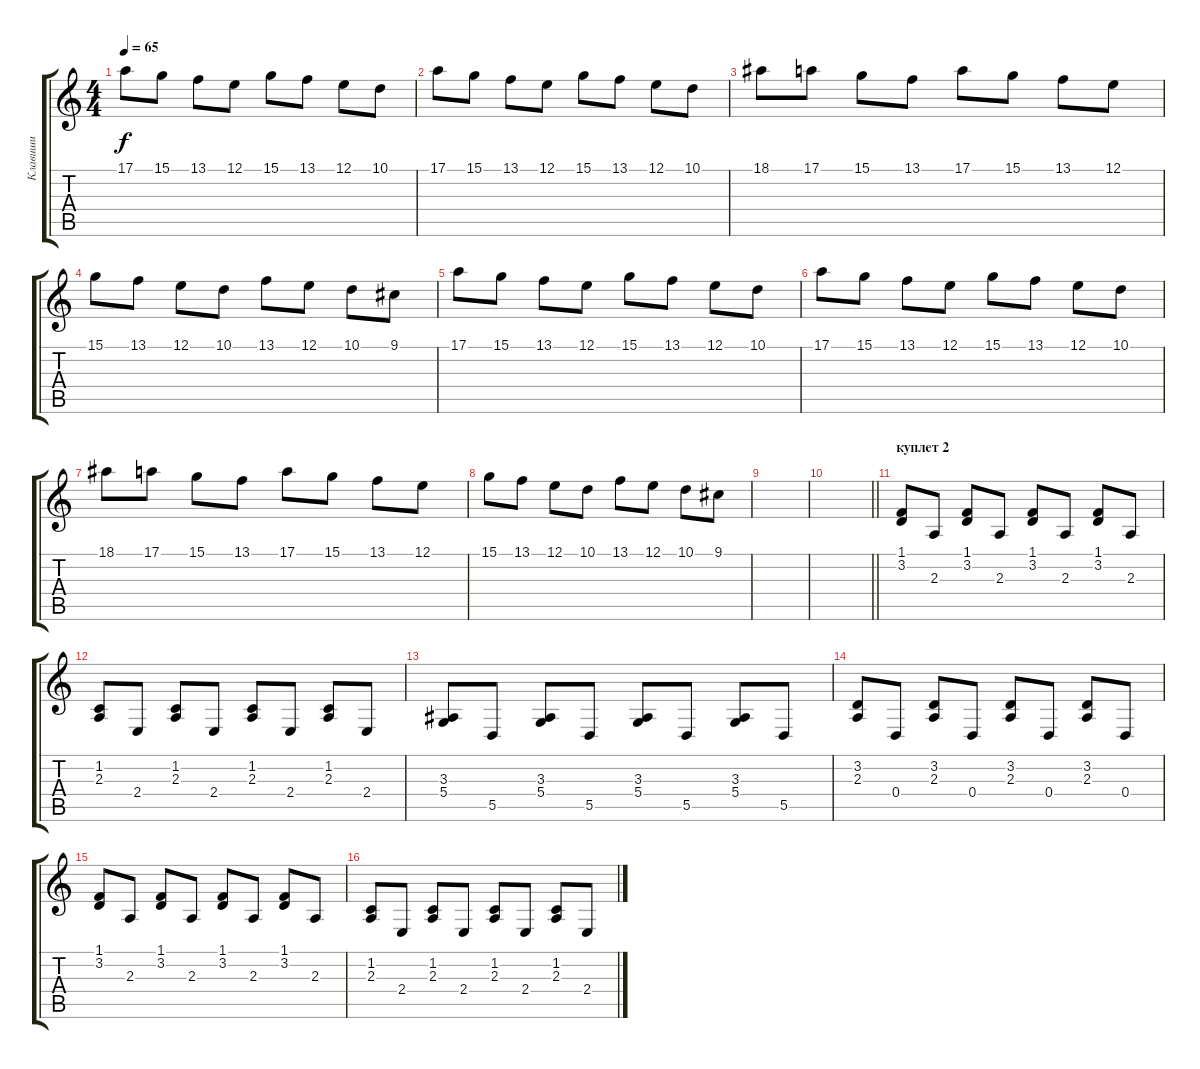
\track ("Клавиши" "Клавиши") {instrument sitar}
\staff {score tabs}
\tuning (E4 B3 G3 D3 A2 E2) {hide}
\ts (4 4)
\tempo 65
\clef g2
\ks c
17.1.8{dy f} 15.1.8 13.1.8 12.1.8 15.1.8 13.1.8 12.1.8 10.1.8 |
17.1.8 15.1.8 13.1.8 12.1.8 15.1.8 13.1.8 12.1.8 10.1.8 |
18.1.8 17.1.8 15.1.8 13.1.8 17.1.8 15.1.8 13.1.8 12.1.8 |
15.1.8 13.1.8 12.1.8 10.1.8 13.1.8 12.1.8 10.1.8 9.1.8 |
17.1.8 15.1.8 13.1.8 12.1.8 15.1.8 13.1.8 12.1.8 10.1.8 |
17.1.8 15.1.8 13.1.8 12.1.8 15.1.8 13.1.8 12.1.8 10.1.8 |
18.1.8 17.1.8 15.1.8 13.1.8 17.1.8 15.1.8 13.1.8 12.1.8 |
15.1.8 13.1.8 12.1.8 10.1.8 13.1.8 12.1.8 10.1.8 9.1.8 |
|
\barLineRight lightlight
|
\section ("" "куплет 2")
(1.1 3.2).8 2.3.8 (1.1 3.2).8 2.3.8 (1.1 3.2).8 2.3.8 (1.1 3.2).8 2.3.8 |
(1.2 2.3).8 2.4.8 (1.2 2.3).8 2.4.8 (1.2 2.3).8 2.4.8 (1.2 2.3).8 2.4.8 |
(3.3 5.4).8 5.5.8 (3.3 5.4).8 5.5.8 (3.3 5.4).8 5.5.8 (3.3 5.4).8 5.5.8 |
(3.2 2.3).8 0.4.8 (3.2 2.3).8 0.4.8 (3.2 2.3).8 0.4.8 (3.2 2.3).8 0.4.8 |
(1.1 3.2).8 2.3.8 (1.1 3.2).8 2.3.8 (1.1 3.2).8 2.3.8 (1.1 3.2).8 2.3.8 |
(1.2 2.3).8 2.4.8 (1.2 2.3).8 2.4.8 (1.2 2.3).8 2.4.8 (1.2 2.3).8 2.4.8
